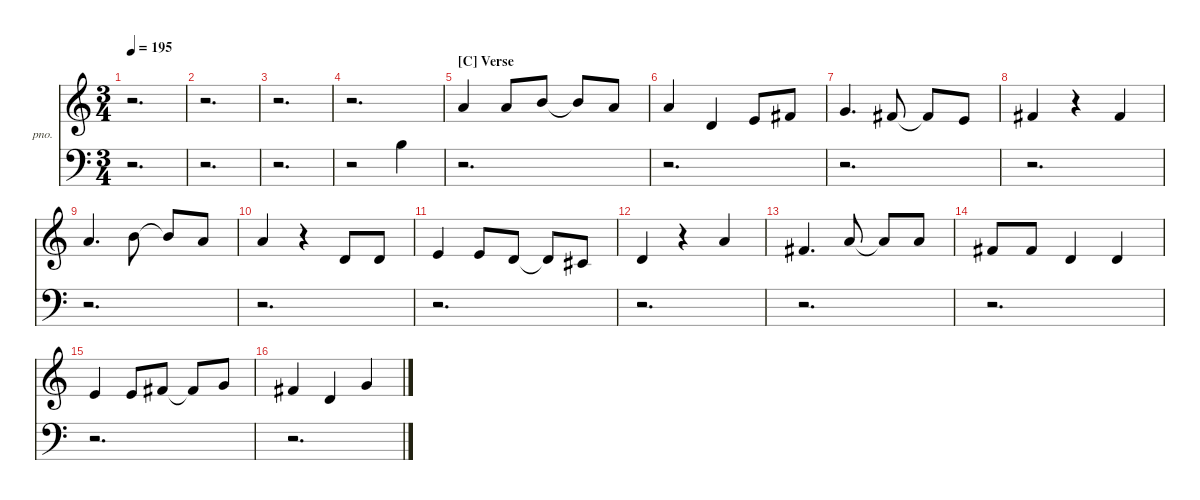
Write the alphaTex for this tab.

\hideDynamics
\bracketExtendMode nobrackets
\firstSystemTrackNameOrientation horizontal
\track ("Chorus" "pno.") {instrument acousticgrandpiano}
\staff {score}
\tuning (E4 B3 G3 D3 A2 E2)
\ts (3 4)
\tempo 195
\clef g2
\ks aminor
r.2{d dy ff} |
r.2{d} |
r.2{d} |
r.2{d} |
\section ("C" "Verse")
5.1.4 5.1.8 7.1.8 7.1{t}.8 5.1.8 |
5.1.4 3.2.4 0.1.8 2.1{acc #}.8 |
3.1.4{d} 2.1{acc #}.8 2.1{t acc #}.8 0.1.8 |
2.1{acc #}.4 r.4 2.1{acc #}.4 |
5.1.4{d} 7.1.8 7.1{t}.8 5.1.8 |
5.1.4 r.4 3.2.8 3.2.8 |
0.1.4 0.1.8 3.2.8 3.2{t}.8 2.2{acc #}.8 |
3.2.4 r.4 5.1.4 |
2.1{acc #}.4{d} 5.1.8 5.1{t}.8 5.1.8 |
2.1{acc #}.8 2.1{acc #}.8 3.2.4 3.2.4 |
0.1.4 0.1.8 2.1{acc #}.8 2.1{t acc #}.8 3.1.8 |
2.1{acc #}.4 3.2.4 3.1.4
\staff {score}
\tuning (G2 D2 A1 E1 B0)
\clef f4
\ottava regular
\simile none
\ks aminor
r.2{d dy ff} |
r.2{d} |
r.2{d} |
r.2 16.1.4 |
r.2{d} |
r.2{d} |
r.2{d} |
r.2{d} |
r.2{d} |
r.2{d} |
r.2{d} |
r.2{d} |
r.2{d} |
r.2{d} |
r.2{d} |
r.2{d}
